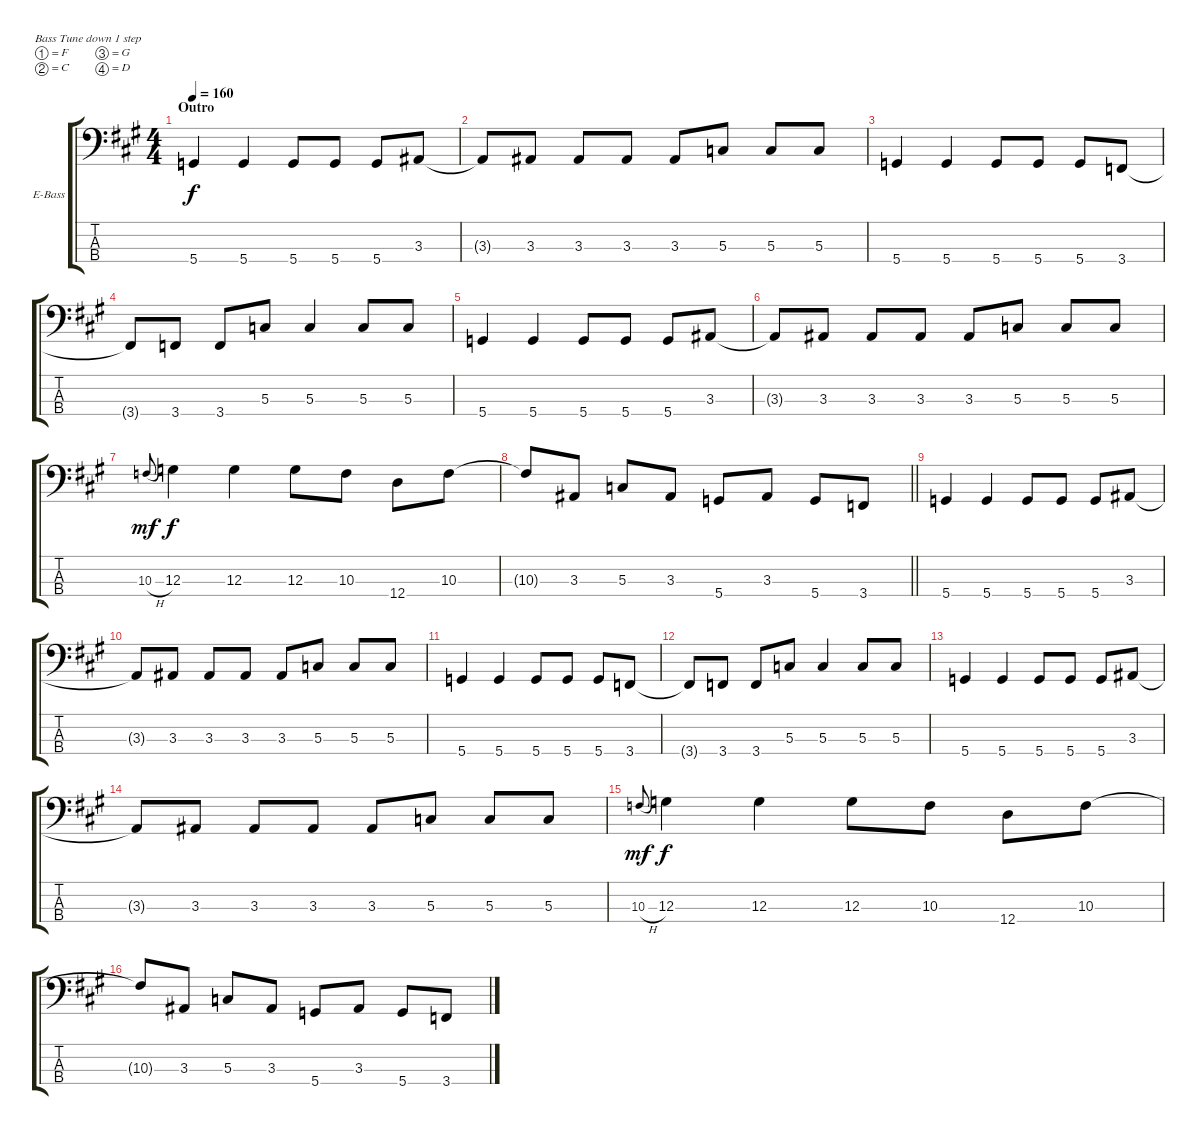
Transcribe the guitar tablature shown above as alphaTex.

\bracketExtendMode groupsimilarinstruments
\firstSystemTrackNameOrientation horizontal
\otherSystemsTrackNameOrientation horizontal
\track ("Bass" "E-Bass") {instrument electricbassfinger}
\staff {score tabs}
\tuning (F2 C2 G1 D1)
\ts (4 4)
\section ("" "Outro")
\tempo 160
\clef f4
\ks a
5.4.4{dy f} 5.4.4 5.4.8 5.4.8 5.4.8 3.3.8 |
3.3{t}.8 3.3.8 3.3.8 3.3.8 3.3.8 5.3.8 5.3.8 5.3.8 |
5.4.4 5.4.4 5.4.8 5.4.8 5.4.8 3.4.8 |
3.4{t}.8 3.4.8 3.4.8 5.3.8 5.3.4 5.3.8 5.3.8 |
5.4.4 5.4.4 5.4.8 5.4.8 5.4.8 3.3.8 |
3.3{t}.8 3.3.8 3.3.8 3.3.8 3.3.8 5.3.8 5.3.8 5.3.8 |
10.3{h}.8{gr onbeat dy mf} 12.3.4{dy f} 12.3.4 12.3.8 10.3.8 12.4.8 10.3.8 |
\barLineRight lightlight
10.3{t}.8 3.3.8 5.3.8 3.3.8 5.4.8 3.3.8 5.4.8 3.4.8 |
5.4.4 5.4.4 5.4.8 5.4.8 5.4.8 3.3.8 |
3.3{t}.8 3.3.8 3.3.8 3.3.8 3.3.8 5.3.8 5.3.8 5.3.8 |
5.4.4 5.4.4 5.4.8 5.4.8 5.4.8 3.4.8 |
3.4{t}.8 3.4.8 3.4.8 5.3.8 5.3.4 5.3.8 5.3.8 |
5.4.4 5.4.4 5.4.8 5.4.8 5.4.8 3.3.8 |
3.3{t}.8 3.3.8 3.3.8 3.3.8 3.3.8 5.3.8 5.3.8 5.3.8 |
10.3{h}.8{gr onbeat dy mf} 12.3.4{dy f} 12.3.4 12.3.8 10.3.8 12.4.8 10.3.8 |
10.3{t}.8 3.3.8 5.3.8 3.3.8 5.4.8 3.3.8 5.4.8 3.4.8
